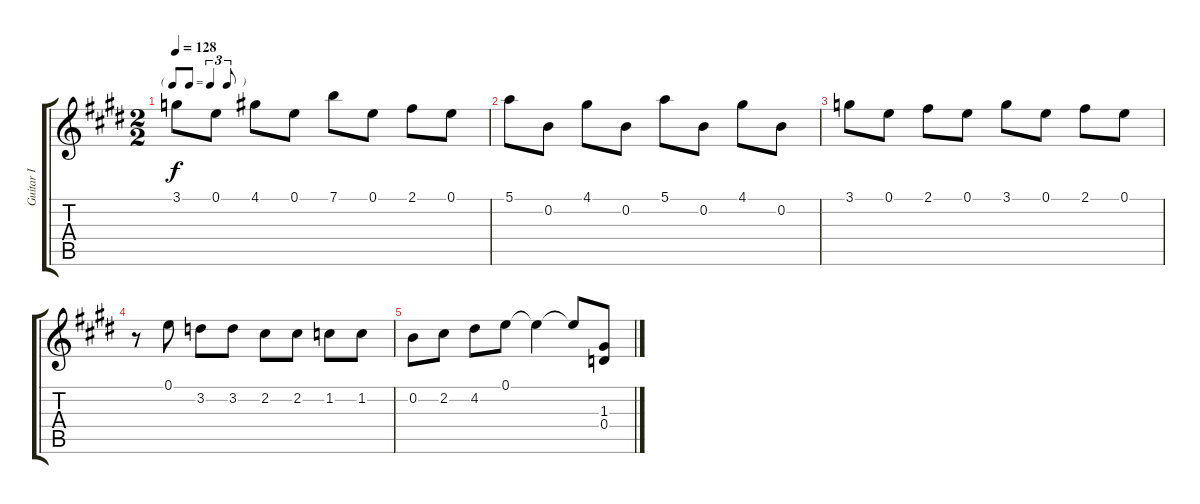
\track ("Guitar I" "Guitar I") {instrument overdrivenguitar}
\staff {score tabs}
\tuning (E4 B3 G3 D3 A2 E2) {hide}
\ts (2 2)
\tf triplet8th
\tempo 128
\clef g2
\ks e
3.1.8{dy f} 0.1.8 4.1.8 0.1.8 7.1.8 0.1.8 2.1.8 0.1.8 |
5.1.8 0.2.8 4.1.8 0.2.8 5.1.8 0.2.8 4.1.8 0.2.8 |
3.1.8 0.1.8 2.1.8 0.1.8 3.1.8 0.1.8 2.1.8 0.1.8 |
r.8 0.1.8 3.2.8 3.2.8 2.2.8 2.2.8 1.2.8 1.2.8 |
0.2.8 2.2.8 4.2.8 0.1.8 0.1{t}.4 0.1{t}.8 (1.3 0.4).8
